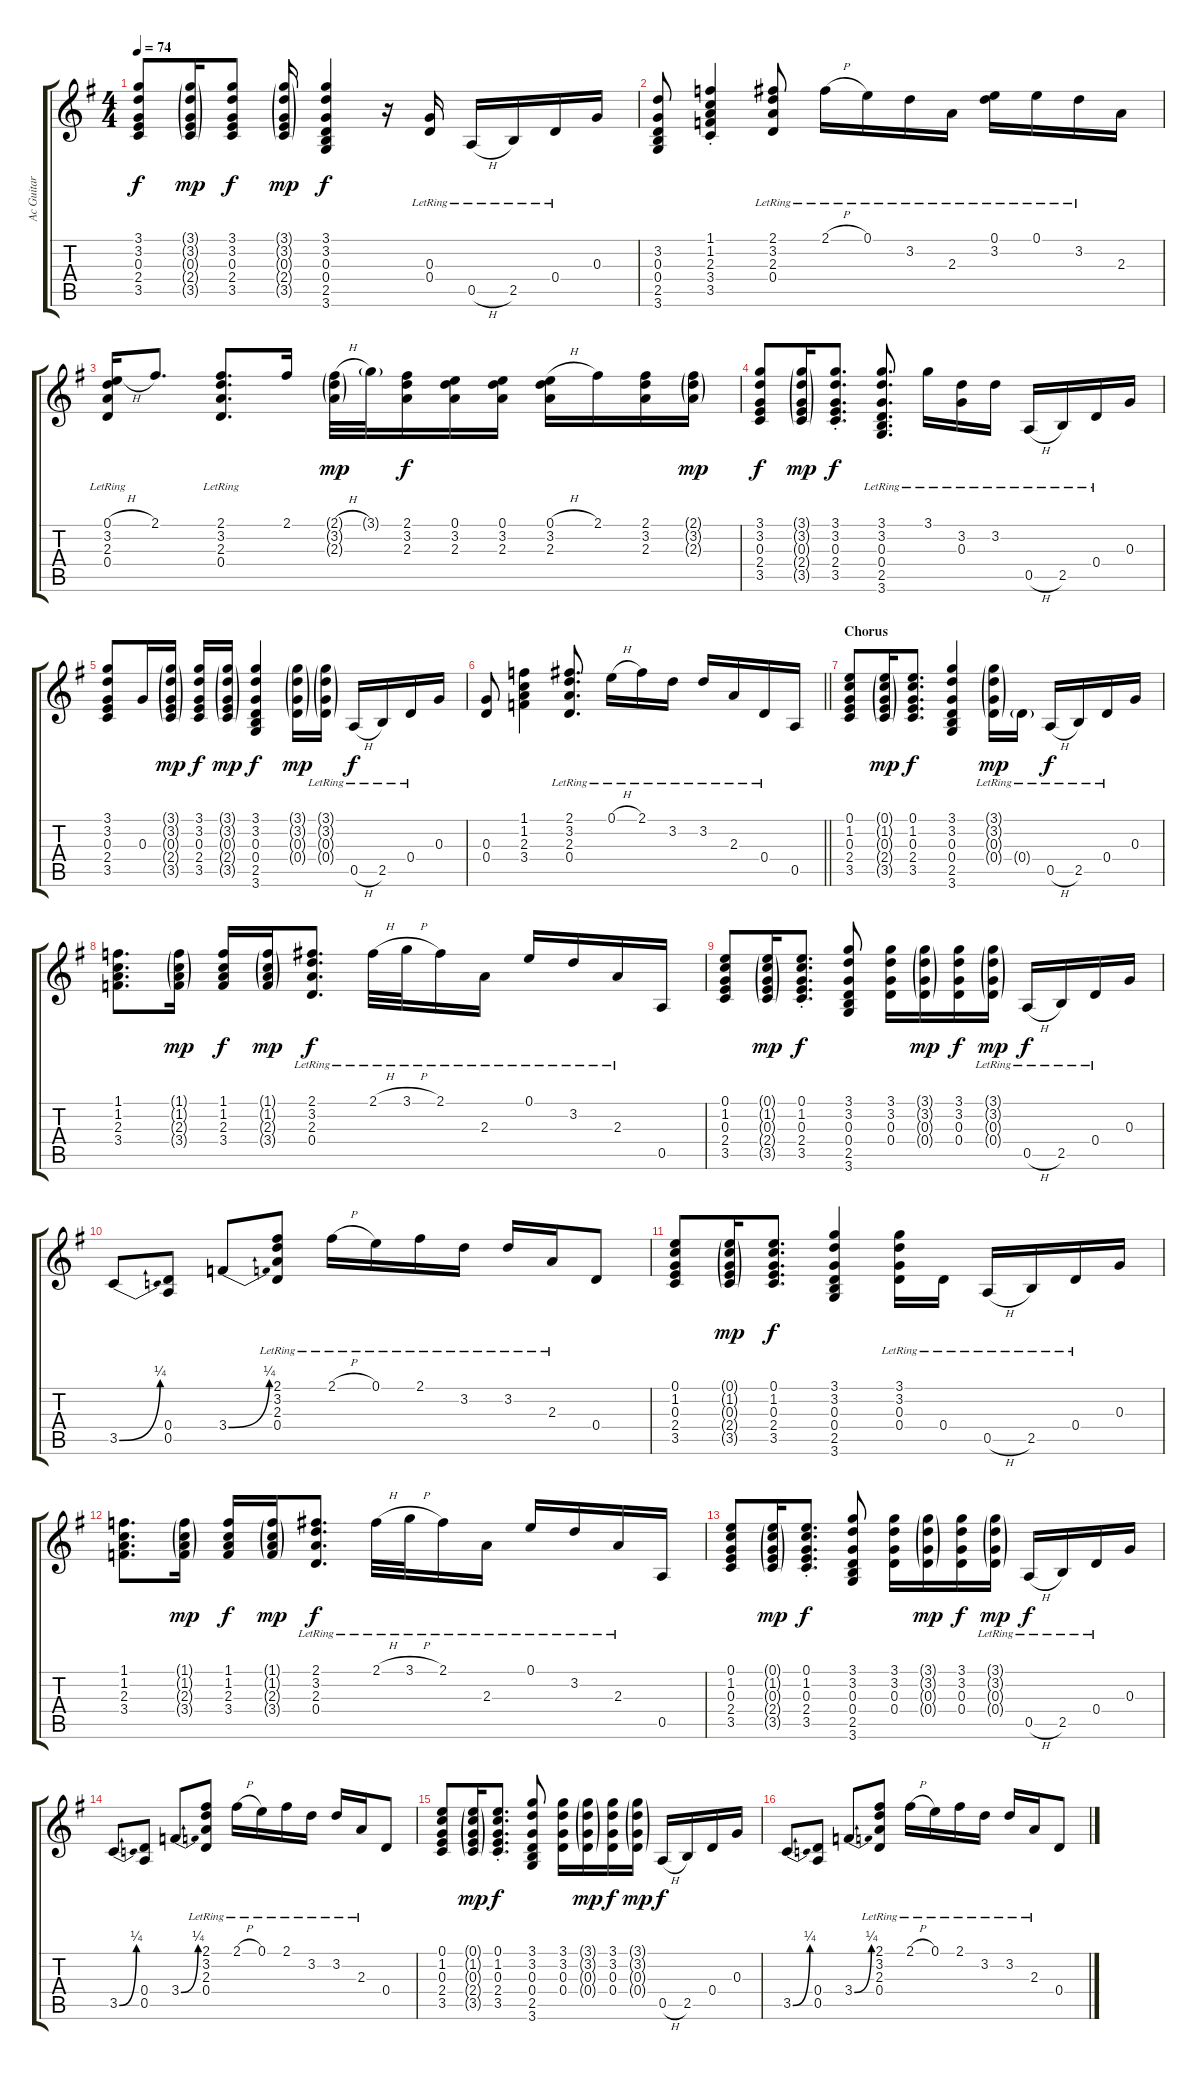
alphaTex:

\track ("Ac Guitar #1" "Ac Guitar ") {instrument acousticguitarsteel}
\staff {score tabs}
\tuning (E4 B3 G3 D3 A2 E2) {hide}
\ts (4 4)
\tempo 74
\clef g2
\ks g
(3.1 3.2 0.3 2.4 3.5).8{dy f} (3.1{g} 3.2{g} 0.3{g} 2.4{g} 3.5{g}).16{dy mp} (3.1 3.2 0.3 2.4 3.5).8{dy f} (3.1{g} 3.2{g} 0.3{g} 2.4{g} 3.5{g}).16{dy mp} (3.1 3.2 0.3 0.4 2.5 3.6).4{dy f} r.16 (0.3{lr} 0.4{lr}).16 0.5{h lr}.16 2.5{lr}.16 0.4{lr}.16 0.3.16 |
(3.2 0.3 0.4 2.5 3.6).8 (1.1{st} 1.2{st} 2.3{st} 3.4{st} 3.5{st}).4 (2.1{lr} 3.2{lr} 2.3{lr} 0.4{lr}).8 2.1{h lr}.16 0.1{lr}.16 3.2{lr}.16 2.3{lr}.16 (0.1{lr} 3.2{lr}).16 0.1{lr}.16 3.2{lr}.16 2.3.16 |
(0.1{h} 3.2 2.3{lr} 0.4).16 2.1.8{d} (2.1 3.2 2.3{lr} 0.4).8{d} 2.1.16 (2.1{h g} 3.2{g} 2.3{g}).32{dy mp} 3.1{g}.32 (2.1 3.2 2.3).16{dy f} (0.1 3.2 2.3).16 (0.1 3.2 2.3).16 (0.1{h} 3.2 2.3).16 2.1.16 (2.1 3.2 2.3).16 (2.1{g} 3.2{g} 2.3{g}).16{dy mp} |
(3.1 3.2 0.3 2.4 3.5).8{dy f} (3.1{g} 3.2{g} 0.3{g} 2.4{g} 3.5{g}).16{dy mp} (3.1{st} 3.2{st} 0.3{st} 2.4{st} 3.5{st}).8{d dy f} (3.1{lr} 3.2{lr} 0.3{lr} 0.4{lr} 2.5{lr} 3.6{lr}).8{d} 3.1{lr}.16 (3.2{lr} 0.3{lr}).16 3.2{lr}.16 0.5{h lr}.16 2.5{lr}.16 0.4{lr}.16 0.3.16 |
(3.1 3.2 0.3 2.4 3.5).8 0.3.16 (3.1{g} 3.2{g} 0.3{g} 2.4{g} 3.5{g}).16{dy mp} (3.1 3.2 0.3 2.4 3.5).16{dy f} (3.1{g} 3.2{g} 0.3{g} 2.4{g} 3.5{g}).16{dy mp} (3.1 3.2 0.3 0.4 2.5 3.6).4{dy f} (3.1{g} 3.2{g} 0.3{g} 0.4{g}).16{dy mp} (3.1{g lr} 3.2{g lr} 0.3{g lr} 0.4{g lr}).16 0.5{h lr}.16{dy f} 2.5{lr}.16 0.4{lr}.16 0.3.16 |
\barLineRight lightlight
(0.3 0.4).8 (1.1 1.2 2.3 3.4).4 (2.1{lr} 3.2{lr} 2.3{lr} 0.4{lr}).8{d} 0.1{h lr}.16 2.1{lr}.16 3.2{lr}.16 3.2{lr}.16 2.3{lr}.16 0.4{lr}.16 0.5.16 |
\section ("" "Chorus")
(0.1 1.2 0.3 2.4 3.5).8 (0.1{g} 1.2{g} 0.3{g} 2.4{g} 3.5{g}).16{dy mp} (0.1 1.2 0.3 2.4 3.5).8{d dy f} (3.1 3.2 0.3 0.4 2.5 3.6).4 (3.1{g lr} 3.2{g lr} 0.3{g lr} 0.4{g lr}).16{dy mp} 0.4{g lr}.16 0.5{h lr}.16{dy f} 2.5{lr}.16 0.4{lr}.16 0.3.16 |
(1.1 1.2 2.3 3.4).8{d} (1.1{g} 1.2{g} 2.3{g} 3.4{g}).16{dy mp} (1.1 1.2 2.3 3.4).16{dy f} (1.1{g} 1.2{g} 2.3{g} 3.4{g}).16{dy mp} (2.1{lr} 3.2{lr} 2.3{lr} 0.4{lr}).8{d dy f} 2.1{h lr}.32 3.1{h lr}.32 2.1{lr}.16 2.3{lr}.16 0.1{lr}.16 3.2{lr}.16 2.3{lr}.16 0.5.16 |
(0.1 1.2 0.3 2.4 3.5).8 (0.1{g} 1.2{g} 0.3{g} 2.4{g} 3.5{g}).16{dy mp} (0.1{st} 1.2{st} 0.3{st} 2.4{st} 3.5{st}).8{d dy f} (3.1 3.2 0.3 0.4 2.5 3.6).8 (3.1 3.2 0.3 0.4).16 (3.1{g} 3.2{g} 0.3{g} 0.4{g}).16{dy mp} (3.1 3.2 0.3 0.4).16{dy f} (3.1{g lr} 3.2{g lr} 0.3{g lr} 0.4{g lr}).16{dy mp} 0.5{h lr}.16{dy f} 2.5{lr}.16 0.4{lr}.16 0.3.16 |
3.5{be (bend 0 0 60 1)}.8 (0.4 0.5).8 3.4{be (bend 0 0 60 1)}.8 (2.1{lr} 3.2{lr} 2.3{lr} 0.4{lr}).8 2.1{h lr}.16 0.1{lr}.16 2.1{lr}.16 3.2{lr}.16 3.2{lr}.16 2.3{lr}.16 0.4.8 |
(0.1 1.2 0.3 2.4 3.5).8 (0.1{g} 1.2{g} 0.3{g} 2.4{g} 3.5{g}).16{dy mp} (0.1 1.2 0.3 2.4 3.5).8{d dy f} (3.1 3.2 0.3 0.4 2.5 3.6).4 (3.1{lr} 3.2{lr} 0.3{lr} 0.4{lr}).16 0.4{lr}.16 0.5{h lr}.16 2.5{lr}.16 0.4{lr}.16 0.3.16 |
(1.1 1.2 2.3 3.4).8{d} (1.1{g} 1.2{g} 2.3{g} 3.4{g}).16{dy mp} (1.1 1.2 2.3 3.4).16{dy f} (1.1{g} 1.2{g} 2.3{g} 3.4{g}).16{dy mp} (2.1{lr} 3.2{lr} 2.3{lr} 0.4{lr}).8{d dy f} 2.1{h lr}.32 3.1{h lr}.32 2.1{lr}.16 2.3{lr}.16 0.1{lr}.16 3.2{lr}.16 2.3{lr}.16 0.5.16 |
(0.1 1.2 0.3 2.4 3.5).8 (0.1{g} 1.2{g} 0.3{g} 2.4{g} 3.5{g}).16{dy mp} (0.1{st} 1.2{st} 0.3{st} 2.4{st} 3.5{st}).8{d dy f} (3.1 3.2 0.3 0.4 2.5 3.6).8 (3.1 3.2 0.3 0.4).16 (3.1{g} 3.2{g} 0.3{g} 0.4{g}).16{dy mp} (3.1 3.2 0.3 0.4).16{dy f} (3.1{g lr} 3.2{g lr} 0.3{g lr} 0.4{g lr}).16{dy mp} 0.5{h lr}.16{dy f} 2.5{lr}.16 0.4{lr}.16 0.3.16 |
3.5{be (bend 0 0 60 1)}.8 (0.4 0.5).8 3.4{be (bend 0 0 60 1)}.8 (2.1{lr} 3.2{lr} 2.3{lr} 0.4{lr}).8 2.1{h lr}.16 0.1{lr}.16 2.1{lr}.16 3.2{lr}.16 3.2{lr}.16 2.3{lr}.16 0.4.8 |
(0.1 1.2 0.3 2.4 3.5).8 (0.1{g} 1.2{g} 0.3{g} 2.4{g} 3.5{g}).16{dy mp} (0.1{st} 1.2{st} 0.3{st} 2.4{st} 3.5{st}).8{d dy f} (3.1 3.2 0.3 0.4 2.5 3.6).8 (3.1 3.2 0.3 0.4).16 (3.1{g} 3.2{g} 0.3{g} 0.4{g}).16{dy mp} (3.1 3.2 0.3 0.4).16{dy f} (3.1{g} 3.2{g} 0.3{g} 0.4{g}).16{dy mp} 0.5{h}.16{dy f} 2.5.16 0.4.16 0.3.16 |
3.5{be (bend 0 0 60 1)}.8 (0.4 0.5).8 3.4{be (bend 0 0 60 1)}.8 (2.1{lr} 3.2{lr} 2.3{lr} 0.4{lr}).8 2.1{h lr}.16 0.1{lr}.16 2.1{lr}.16 3.2{lr}.16 3.2{lr}.16 2.3{lr}.16 0.4.8
